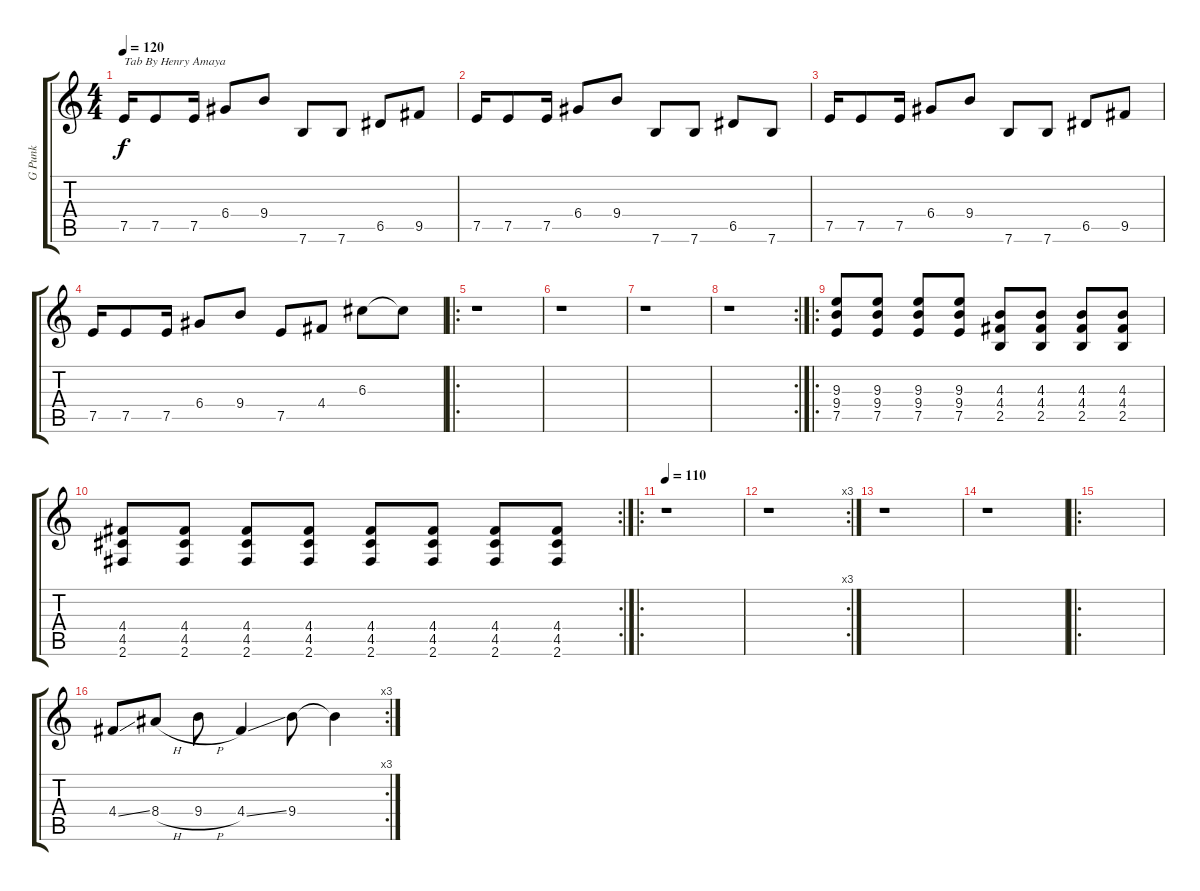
\track ("G Punk" "G Punk") {instrument distortionguitar}
\staff {score tabs}
\tuning (E4 B3 G3 D3 A2 E2) {hide}
\ts (4 4)
\tempo 120
\tempo 110
\tempo 120
\clef g2
\ks c
7.5.16{txt "Tab By Henry Amaya" dy f instrument electricbasspick} 7.5.8 7.5.16 6.4.8 9.4.8 7.6.8 7.6.8 6.5.8 9.5.8 |
7.5.16 7.5.8 7.5.16 6.4.8 9.4.8 7.6.8 7.6.8 6.5.8 7.6.8 |
7.5.16 7.5.8 7.5.16 6.4.8 9.4.8 7.6.8 7.6.8 6.5.8 9.5.8 |
7.5.16 7.5.8 7.5.16 6.4.8 9.4.8 7.5.8{volume 13} 4.4.8 6.3.8 6.3{t}.8 |
\ro
r.1 |
r.1 |
r.1 |
\rc 2
r.1 |
\ro
(9.3 9.4 7.5).8{volume 16 instrument distortionguitar} (9.3 9.4 7.5).8 (9.3 9.4 7.5).8 (9.3 9.4 7.5).8 (4.3 4.4 2.5).8 (4.3 4.4 2.5).8 (4.3 4.4 2.5).8 (4.3 4.4 2.5).8 |
\rc 2
(4.4 4.5 2.6).8 (4.4 4.5 2.6).8 (4.4 4.5 2.6).8 (4.4 4.5 2.6).8 (4.4 4.5 2.6).8 (4.4 4.5 2.6).8 (4.4 4.5 2.6).8 (4.4 4.5 2.6).8 |
\ro
\tempo 110
r.1 |
\rc 3
r.1 |
r.1 |
r.1 |
\ro
|
\rc 3
4.4{ss}.8{volume 16 instrument electricguitarclean} 8.4{h}.8 9.4{h}.8 4.4{ss}.4 9.4.8 9.4{t}.4
